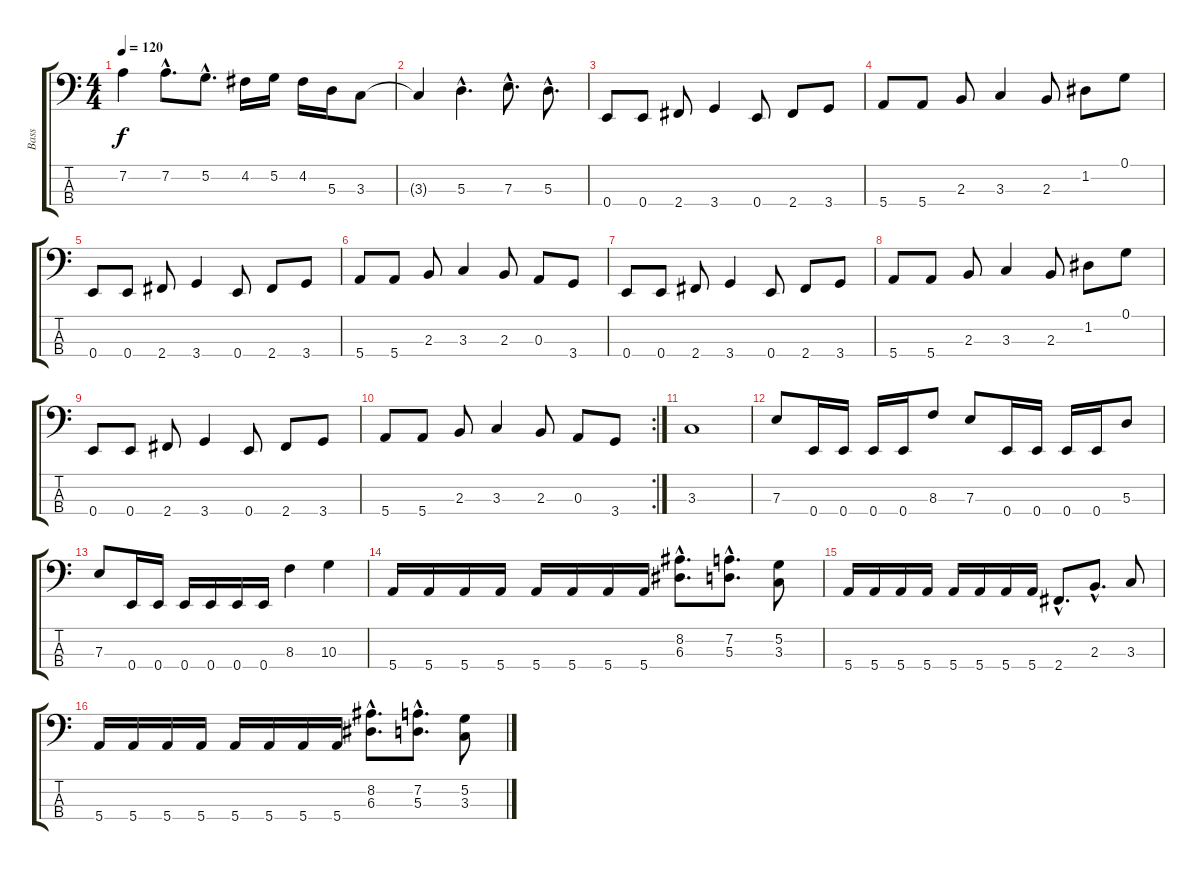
\track ("Bass" "Bass") {instrument electricbassfinger}
\staff {score tabs}
\tuning (G2 D2 A1 E1) {hide}
\ts (4 4)
\tempo 120
\clef f4
\ks c
7.2.4{dy f} 7.2{hac}.8{d} 5.2{hac}.8{d} 4.2.16 5.2.16 4.2.16 5.3.16 3.3.8 |
3.3{t}.4 5.3{hac}.4{d} 7.3{hac}.8{d} 5.3{hac}.8{d} |
0.4.8 0.4.8 2.4.8 3.4.4 0.4.8 2.4.8 3.4.8 |
5.4.8 5.4.8 2.3.8 3.3.4 2.3.8 1.2.8 0.1.8 |
0.4.8 0.4.8 2.4.8 3.4.4 0.4.8 2.4.8 3.4.8 |
5.4.8 5.4.8 2.3.8 3.3.4 2.3.8 0.3.8 3.4.8 |
0.4.8 0.4.8 2.4.8 3.4.4 0.4.8 2.4.8 3.4.8 |
5.4.8 5.4.8 2.3.8 3.3.4 2.3.8 1.2.8 0.1.8 |
0.4.8 0.4.8 2.4.8 3.4.4 0.4.8 2.4.8 3.4.8 |
\rc 2
5.4.8 5.4.8 2.3.8 3.3.4 2.3.8 0.3.8 3.4.8 |
3.3.1 |
7.3.8 0.4.16 0.4.16 0.4.16 0.4.16 8.3.8 7.3.8 0.4.16 0.4.16 0.4.16 0.4.16 5.3.8 |
7.3.8 0.4.16 0.4.16 0.4.16 0.4.16 0.4.16 0.4.16 8.3.4 10.3.4 |
5.4.16 5.4.16 5.4.16 5.4.16 5.4.16 5.4.16 5.4.16 5.4.16 (8.2{hac} 6.3{hac}).8{d} (7.2{hac} 5.3{hac}).8{d} (5.2 3.3).8 |
5.4.16 5.4.16 5.4.16 5.4.16 5.4.16 5.4.16 5.4.16 5.4.16 2.4{hac}.8{d} 2.3{hac}.8{d} 3.3.8 |
5.4.16 5.4.16 5.4.16 5.4.16 5.4.16 5.4.16 5.4.16 5.4.16 (8.2{hac} 6.3{hac}).8{d} (7.2{hac} 5.3{hac}).8{d} (5.2 3.3).8
